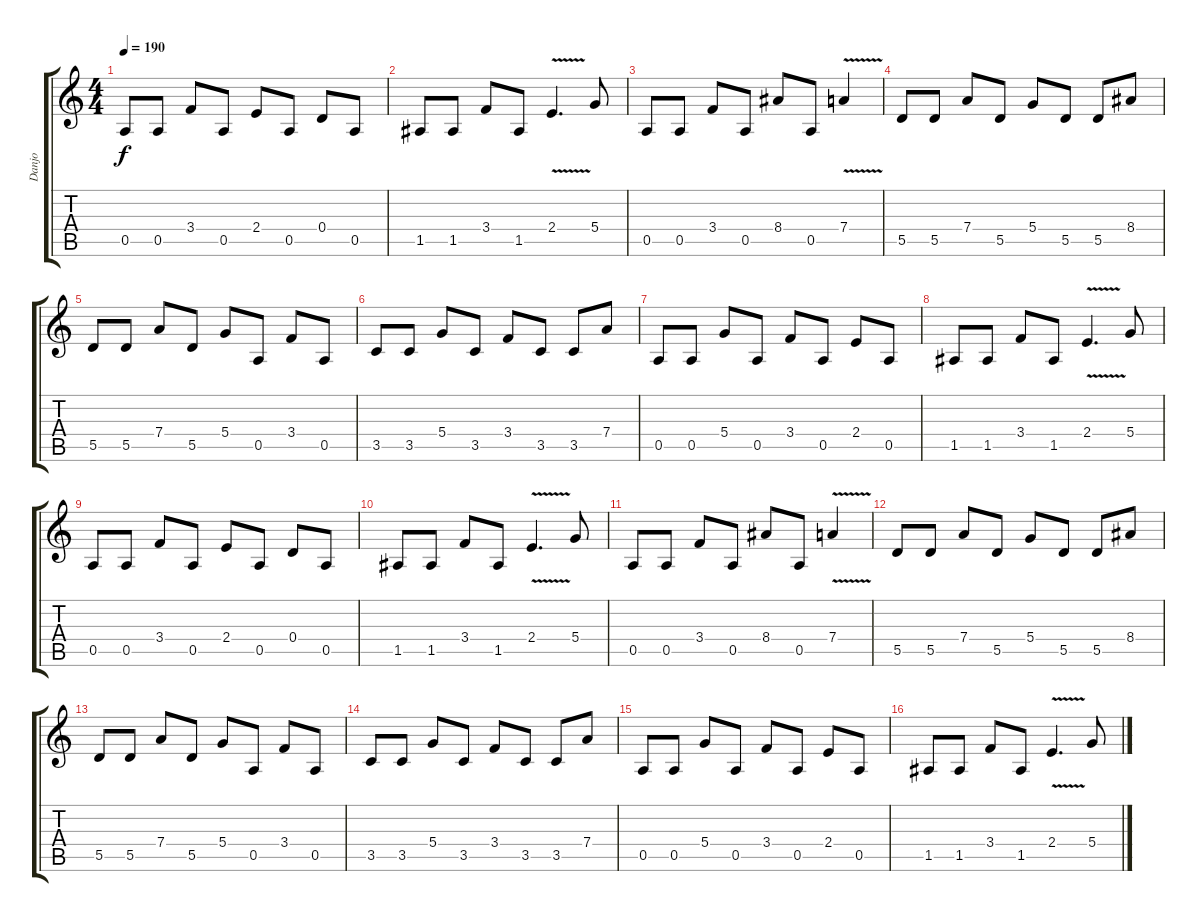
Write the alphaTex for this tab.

\track ("Danjo" "Danjo") {instrument distortionguitar}
\staff {score tabs}
\tuning (E4 B3 G3 D3 A2 E2) {hide}
\ts (4 4)
\tempo 190
\clef g2
\ks c
0.5.8{dy f} 0.5.8 3.4.8 0.5.8 2.4.8 0.5.8 0.4.8 0.5.8 |
1.5.8 1.5.8 3.4.8 1.5.8 2.4{v}.4{d} 5.4.8 |
0.5.8 0.5.8 3.4.8 0.5.8 8.4.8 0.5.8 7.4{v}.4 |
5.5.8 5.5.8 7.4.8 5.5.8 5.4.8 5.5.8 5.5.8 8.4.8 |
5.5.8 5.5.8 7.4.8 5.5.8 5.4.8 0.5.8 3.4.8 0.5.8 |
3.5.8 3.5.8 5.4.8 3.5.8 3.4.8 3.5.8 3.5.8 7.4.8 |
0.5.8 0.5.8 5.4.8 0.5.8 3.4.8 0.5.8 2.4.8 0.5.8 |
1.5.8 1.5.8 3.4.8 1.5.8 2.4{v}.4{d} 5.4.8 |
0.5.8 0.5.8 3.4.8 0.5.8 2.4.8 0.5.8 0.4.8 0.5.8 |
1.5.8 1.5.8 3.4.8 1.5.8 2.4{v}.4{d} 5.4.8 |
0.5.8 0.5.8 3.4.8 0.5.8 8.4.8 0.5.8 7.4{v}.4 |
5.5.8 5.5.8 7.4.8 5.5.8 5.4.8 5.5.8 5.5.8 8.4.8 |
5.5.8 5.5.8 7.4.8 5.5.8 5.4.8 0.5.8 3.4.8 0.5.8 |
3.5.8 3.5.8 5.4.8 3.5.8 3.4.8 3.5.8 3.5.8 7.4.8 |
0.5.8 0.5.8 5.4.8 0.5.8 3.4.8 0.5.8 2.4.8 0.5.8 |
1.5.8 1.5.8 3.4.8 1.5.8 2.4{v}.4{d} 5.4.8
